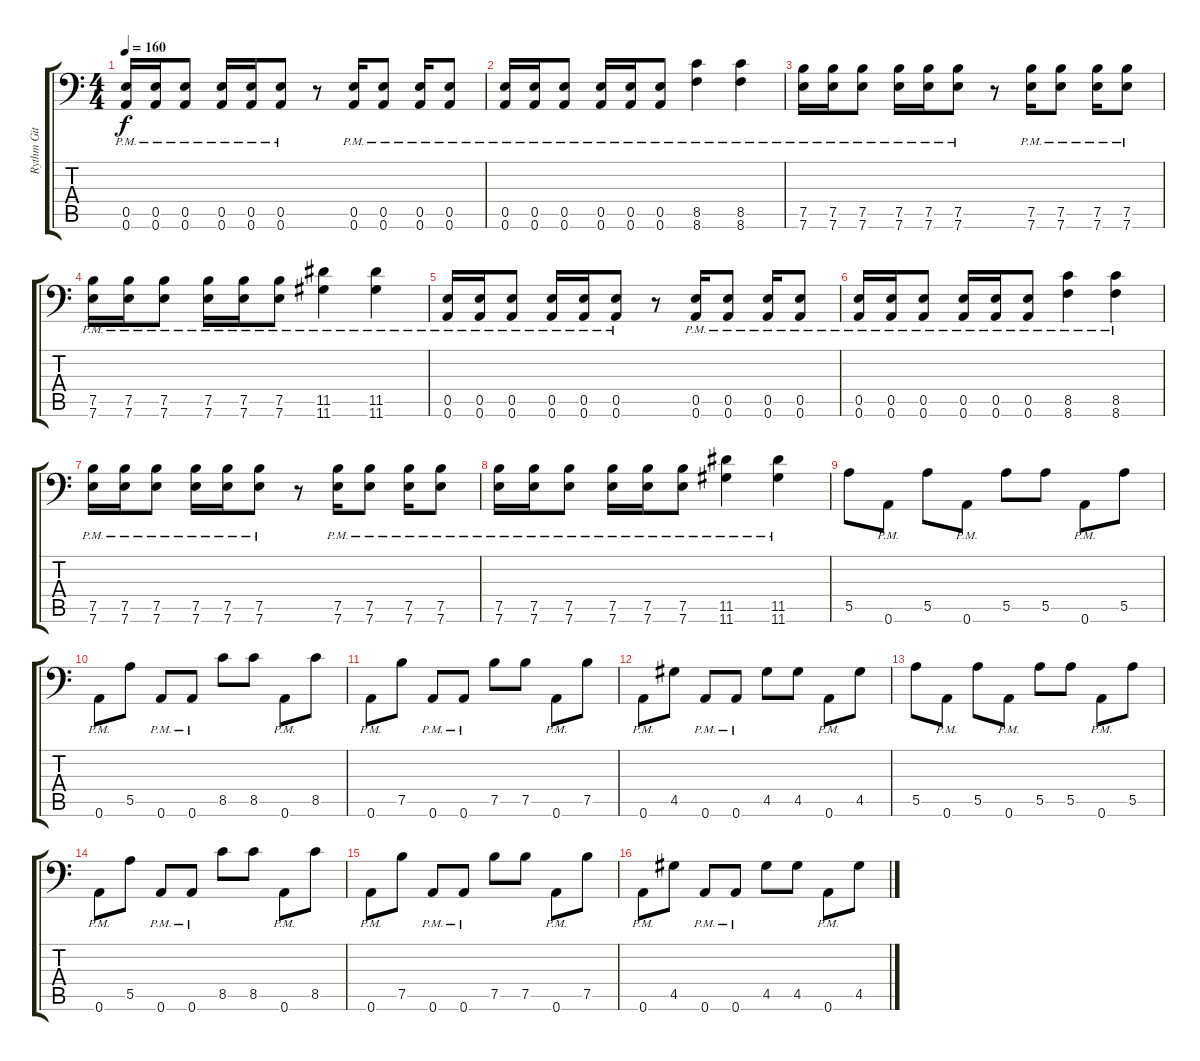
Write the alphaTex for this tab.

\track ("Rythm Git 1" "Rythm Git ") {instrument distortionguitar}
\staff {score tabs}
\tuning (B3 Gb3 D3 A2 E2 A1) {hide}
\ts (4 4)
\tempo 160
\clef f4
\ks c
(0.5{pm} 0.6{pm}).16{dy f} (0.5{pm} 0.6{pm}).16 (0.5{pm} 0.6{pm}).8 (0.5{pm} 0.6{pm}).16 (0.5{pm} 0.6{pm}).16 (0.5{pm} 0.6{pm}).8 r.8 (0.5{pm} 0.6{pm}).16 (0.5{pm} 0.6{pm}).8 (0.5{pm} 0.6{pm}).16 (0.5{pm} 0.6{pm}).8 |
(0.5{pm} 0.6{pm}).16 (0.5{pm} 0.6{pm}).16 (0.5{pm} 0.6{pm}).8 (0.5{pm} 0.6{pm}).16 (0.5{pm} 0.6{pm}).16 (0.5{pm} 0.6{pm}).8 (8.5{pm} 8.6{pm}).4 (8.5{pm} 8.6{pm}).4 |
(7.5{pm} 7.6{pm}).16 (7.5{pm} 7.6{pm}).16 (7.5{pm} 7.6{pm}).8 (7.5{pm} 7.6{pm}).16 (7.5{pm} 7.6{pm}).16 (7.5{pm} 7.6{pm}).8 r.8 (7.5{pm} 7.6{pm}).16 (7.5{pm} 7.6{pm}).8 (7.5{pm} 7.6{pm}).16 (7.5{pm} 7.6{pm}).8 |
(7.5{pm} 7.6{pm}).16 (7.5{pm} 7.6{pm}).16 (7.5{pm} 7.6{pm}).8 (7.5{pm} 7.6{pm}).16 (7.5{pm} 7.6{pm}).16 (7.5{pm} 7.6{pm}).8 (11.5{pm} 11.6{pm}).4 (11.5{pm} 11.6{pm}).4 |
(0.5{pm} 0.6{pm}).16 (0.5{pm} 0.6{pm}).16 (0.5{pm} 0.6{pm}).8 (0.5{pm} 0.6{pm}).16 (0.5{pm} 0.6{pm}).16 (0.5{pm} 0.6{pm}).8 r.8 (0.5{pm} 0.6{pm}).16 (0.5{pm} 0.6{pm}).8 (0.5{pm} 0.6{pm}).16 (0.5{pm} 0.6{pm}).8 |
(0.5{pm} 0.6{pm}).16 (0.5{pm} 0.6{pm}).16 (0.5{pm} 0.6{pm}).8 (0.5{pm} 0.6{pm}).16 (0.5{pm} 0.6{pm}).16 (0.5{pm} 0.6{pm}).8 (8.5{pm} 8.6{pm}).4 (8.5{pm} 8.6{pm}).4 |
(7.5{pm} 7.6{pm}).16 (7.5{pm} 7.6{pm}).16 (7.5{pm} 7.6{pm}).8 (7.5{pm} 7.6{pm}).16 (7.5{pm} 7.6{pm}).16 (7.5{pm} 7.6{pm}).8 r.8 (7.5{pm} 7.6{pm}).16 (7.5{pm} 7.6{pm}).8 (7.5{pm} 7.6{pm}).16 (7.5{pm} 7.6{pm}).8 |
(7.5{pm} 7.6{pm}).16 (7.5{pm} 7.6{pm}).16 (7.5{pm} 7.6{pm}).8 (7.5{pm} 7.6{pm}).16 (7.5{pm} 7.6{pm}).16 (7.5{pm} 7.6{pm}).8 (11.5{pm} 11.6{pm}).4 (11.5{pm} 11.6{pm}).4 |
5.5.8 0.6{pm}.8 5.5.8 0.6{pm}.8 5.5.8 5.5.8 0.6{pm}.8 5.5.8 |
0.6{pm}.8 5.5.8 0.6{pm}.8 0.6{pm}.8 8.5.8 8.5.8 0.6{pm}.8 8.5.8 |
0.6{pm}.8 7.5.8 0.6{pm}.8 0.6{pm}.8 7.5.8 7.5.8 0.6{pm}.8 7.5.8 |
0.6{pm}.8 4.5.8 0.6{pm}.8 0.6{pm}.8 4.5.8 4.5.8 0.6{pm}.8 4.5.8 |
5.5.8 0.6{pm}.8 5.5.8 0.6{pm}.8 5.5.8 5.5.8 0.6{pm}.8 5.5.8 |
0.6{pm}.8 5.5.8 0.6{pm}.8 0.6{pm}.8 8.5.8 8.5.8 0.6{pm}.8 8.5.8 |
0.6{pm}.8 7.5.8 0.6{pm}.8 0.6{pm}.8 7.5.8 7.5.8 0.6{pm}.8 7.5.8 |
0.6{pm}.8 4.5.8 0.6{pm}.8 0.6{pm}.8 4.5.8 4.5.8 0.6{pm}.8 4.5.8
